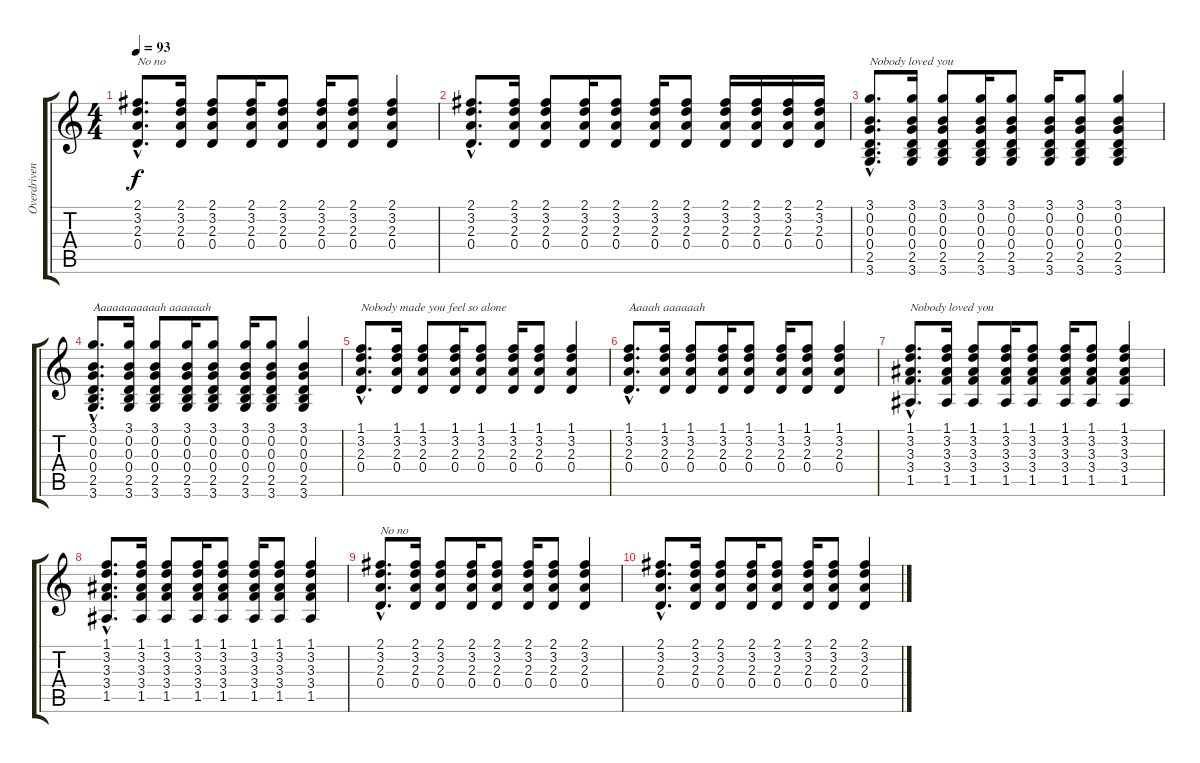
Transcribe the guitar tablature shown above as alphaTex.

\track ("Overdriven Guitar (chorus)" "Overdriven") {instrument overdrivenguitar}
\staff {score tabs}
\tuning (E4 B3 G3 D3 A2 E2) {hide}
\ts (4 4)
\tempo 93
\clef g2
\ks c
(2.1{hac} 3.2{hac} 2.3{hac} 0.4{hac}).8{d txt "No no" dy f} (2.1 3.2 2.3 0.4).16 (2.1 3.2 2.3 0.4).8 (2.1 3.2 2.3 0.4).16 (2.1 3.2 2.3 0.4).8 (2.1 3.2 2.3 0.4).16 (2.1 3.2 2.3 0.4).8 (2.1 3.2 2.3 0.4).4 |
(2.1{hac} 3.2{hac} 2.3{hac} 0.4{hac}).8{d} (2.1 3.2 2.3 0.4).16 (2.1 3.2 2.3 0.4).8 (2.1 3.2 2.3 0.4).16 (2.1 3.2 2.3 0.4).8 (2.1 3.2 2.3 0.4).16 (2.1 3.2 2.3 0.4).8 (2.1 3.2 2.3 0.4).16 (2.1 3.2 2.3 0.4).16 (2.1 3.2 2.3 0.4).16 (2.1 3.2 2.3 0.4).16 |
(3.1{hac} 0.2{hac} 0.3{hac} 0.4{hac} 2.5{hac} 3.6{hac}).8{d txt "Nobody loved you"} (3.1 0.2 0.3 0.4 2.5 3.6).16 (3.1 0.2 0.3 0.4 2.5 3.6).8 (3.1 0.2 0.3 0.4 2.5 3.6).16 (3.1 0.2 0.3 0.4 2.5 3.6).8 (3.1 0.2 0.3 0.4 2.5 3.6).16 (3.1 0.2 0.3 0.4 2.5 3.6).8 (3.1 0.2 0.3 0.4 2.5 3.6).4 |
(3.1{hac} 0.2{hac} 0.3{hac} 0.4{hac} 2.5{hac} 3.6{hac}).8{d txt "Aaaaaaaaaaah aaaaaah"} (3.1 0.2 0.3 0.4 2.5 3.6).16 (3.1 0.2 0.3 0.4 2.5 3.6).8 (3.1 0.2 0.3 0.4 2.5 3.6).16 (3.1 0.2 0.3 0.4 2.5 3.6).8 (3.1 0.2 0.3 0.4 2.5 3.6).16 (3.1 0.2 0.3 0.4 2.5 3.6).8 (3.1 0.2 0.3 0.4 2.5 3.6).4 |
(1.1{hac} 3.2{hac} 2.3{hac} 0.4{hac}).8{d txt "Nobody made you feel so alone"} (1.1 3.2 2.3 0.4).16 (1.1 3.2 2.3 0.4).8 (1.1 3.2 2.3 0.4).16 (1.1 3.2 2.3 0.4).8 (1.1 3.2 2.3 0.4).16 (1.1 3.2 2.3 0.4).8 (1.1 3.2 2.3 0.4).4 |
(1.1{hac} 3.2{hac} 2.3{hac} 0.4{hac}).8{d txt "Aaaah aaaaaah"} (1.1 3.2 2.3 0.4).16 (1.1 3.2 2.3 0.4).8 (1.1 3.2 2.3 0.4).16 (1.1 3.2 2.3 0.4).8 (1.1 3.2 2.3 0.4).16 (1.1 3.2 2.3 0.4).8 (1.1 3.2 2.3 0.4).4 |
(1.1{hac} 3.2{hac} 3.3{hac} 3.4{hac} 1.5{hac}).8{d txt "Nobody loved you"} (1.1 3.2 3.3 3.4 1.5).16 (1.1 3.2 3.3 3.4 1.5).8 (1.1 3.2 3.3 3.4 1.5).16 (1.1 3.2 3.3 3.4 1.5).8 (1.1 3.2 3.3 3.4 1.5).16 (1.1 3.2 3.3 3.4 1.5).8 (1.1 3.2 3.3 3.4 1.5).4 |
(1.1{hac} 3.2{hac} 3.3{hac} 3.4{hac} 1.5{hac}).8{d} (1.1 3.2 3.3 3.4 1.5).16 (1.1 3.2 3.3 3.4 1.5).8 (1.1 3.2 3.3 3.4 1.5).16 (1.1 3.2 3.3 3.4 1.5).8 (1.1 3.2 3.3 3.4 1.5).16 (1.1 3.2 3.3 3.4 1.5).8 (1.1 3.2 3.3 3.4 1.5).4 |
(2.1{hac} 3.2{hac} 2.3{hac} 0.4{hac}).8{d txt "No no"} (2.1 3.2 2.3 0.4).16 (2.1 3.2 2.3 0.4).8 (2.1 3.2 2.3 0.4).16 (2.1 3.2 2.3 0.4).8 (2.1 3.2 2.3 0.4).16 (2.1 3.2 2.3 0.4).8 (2.1 3.2 2.3 0.4).4 |
(2.1{hac} 3.2{hac} 2.3{hac} 0.4{hac}).8{d} (2.1 3.2 2.3 0.4).16 (2.1 3.2 2.3 0.4).8 (2.1 3.2 2.3 0.4).16 (2.1 3.2 2.3 0.4).8 (2.1 3.2 2.3 0.4).16 (2.1 3.2 2.3 0.4).8 (2.1 3.2 2.3 0.4).4
